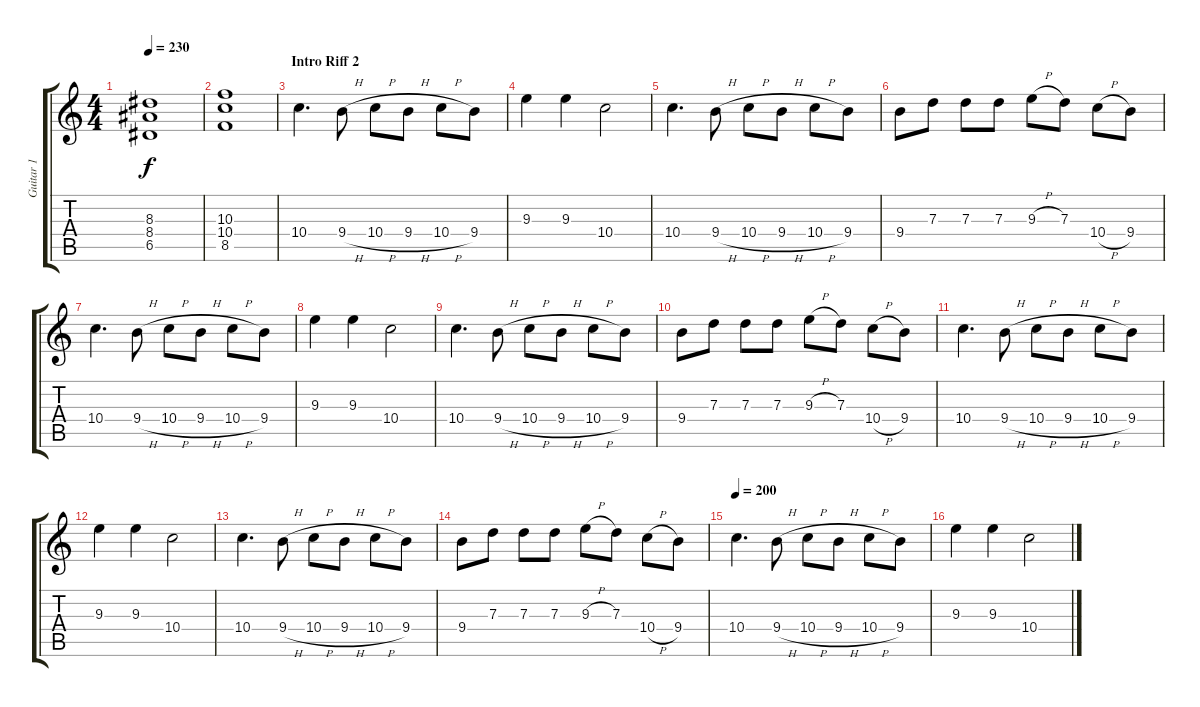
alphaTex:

\track ("Guitar 1" "Guitar 1") {instrument distortionguitar}
\staff {score tabs}
\tuning (E4 B3 G3 D3 A2 E2) {hide}
\ts (4 4)
\tempo 230
\clef g2
\ks c
(8.3 8.4 6.5).1{dy f} |
(10.3 10.4 8.5).1 |
\section ("" "Intro Riff 2")
10.4.4{d} 9.4{h}.8 10.4{h}.8 9.4{h}.8 10.4{h}.8 9.4.8 |
9.3.4 9.3.4 10.4.2 |
10.4.4{d} 9.4{h}.8 10.4{h}.8 9.4{h}.8 10.4{h}.8 9.4.8 |
9.4.8 7.3.8 7.3.8 7.3.8 9.3{h}.8 7.3.8 10.4{h}.8 9.4.8 |
10.4.4{d} 9.4{h}.8 10.4{h}.8 9.4{h}.8 10.4{h}.8 9.4.8 |
9.3.4 9.3.4 10.4.2 |
10.4.4{d} 9.4{h}.8 10.4{h}.8 9.4{h}.8 10.4{h}.8 9.4.8 |
9.4.8 7.3.8 7.3.8 7.3.8 9.3{h}.8 7.3.8 10.4{h}.8 9.4.8 |
10.4.4{d} 9.4{h}.8 10.4{h}.8 9.4{h}.8 10.4{h}.8 9.4.8 |
9.3.4 9.3.4 10.4.2 |
10.4.4{d} 9.4{h}.8 10.4{h}.8 9.4{h}.8 10.4{h}.8 9.4.8 |
9.4.8 7.3.8 7.3.8 7.3.8 9.3{h}.8 7.3.8 10.4{h}.8 9.4.8 |
\tempo 200
10.4.4{d} 9.4{h}.8 10.4{h}.8 9.4{h}.8 10.4{h}.8 9.4.8 |
9.3.4 9.3.4 10.4.2
